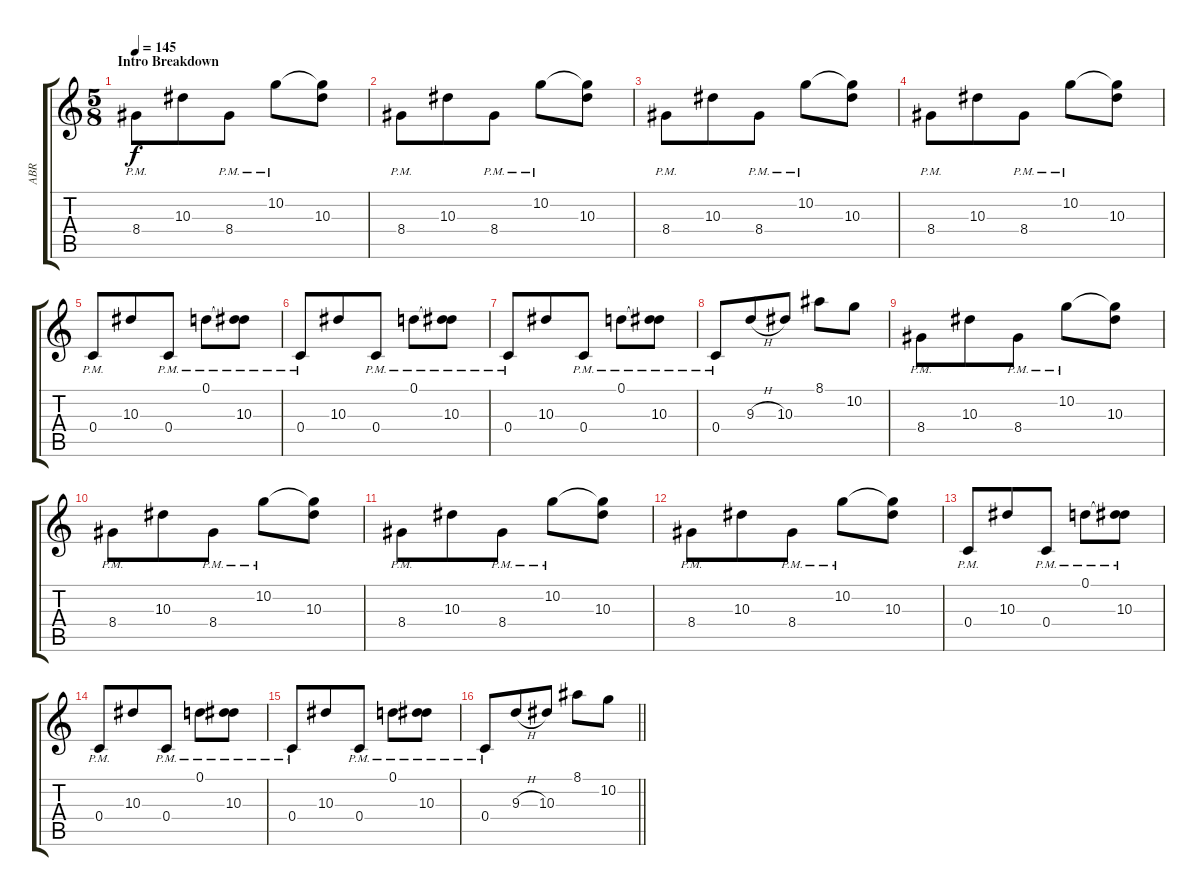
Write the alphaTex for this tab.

\track ("ABR" "ABR") {instrument distortionguitar}
\staff {score tabs}
\tuning (D4 A3 F3 C3 G2 C2) {hide}
\ts (5 8)
\section ("" "Intro Breakdown")
\tempo 145
\clef g2
\ks c
8.4{pm}.8{dy f volume 16 instrument distortionguitar} 10.3.8 8.4{pm}.8 10.2{pm}.8 (10.2{t} 10.3).8 |
8.4{pm}.8 10.3.8 8.4{pm}.8 10.2{pm}.8 (10.2{t} 10.3).8 |
8.4{pm}.8 10.3.8 8.4{pm}.8 10.2{pm}.8 (10.2{t} 10.3).8 |
8.4{pm}.8 10.3.8 8.4{pm}.8 10.2{pm}.8 (10.2{t} 10.3).8 |
0.4{pm}.8 10.3.8 0.4{pm}.8 0.1{pm}.8 (0.1{t} 10.3{pm}).8 |
0.4{pm}.8 10.3.8 0.4{pm}.8 0.1{pm}.8 (0.1{t} 10.3{pm}).8 |
0.4{pm}.8 10.3.8 0.4{pm}.8 0.1{pm}.8 (0.1{t} 10.3{pm}).8 |
0.4{pm}.8 9.3{h}.8 10.3.8 8.1.8 10.2.8 |
8.4{pm}.8{volume 16 instrument distortionguitar} 10.3.8 8.4{pm}.8 10.2{pm}.8 (10.2{t} 10.3).8 |
8.4{pm}.8 10.3.8 8.4{pm}.8 10.2{pm}.8 (10.2{t} 10.3).8 |
8.4{pm}.8 10.3.8 8.4{pm}.8 10.2{pm}.8 (10.2{t} 10.3).8 |
8.4{pm}.8 10.3.8 8.4{pm}.8 10.2{pm}.8 (10.2{t} 10.3).8 |
0.4{pm}.8 10.3.8 0.4{pm}.8 0.1{pm}.8 (0.1{t} 10.3{pm}).8 |
0.4{pm}.8 10.3.8 0.4{pm}.8 0.1{pm}.8 (0.1{t} 10.3{pm}).8 |
0.4{pm}.8 10.3.8 0.4{pm}.8 0.1{pm}.8 (0.1{t} 10.3{pm}).8 |
\barLineRight lightlight
0.4{pm}.8 9.3{h}.8 10.3.8 8.1.8 10.2.8
